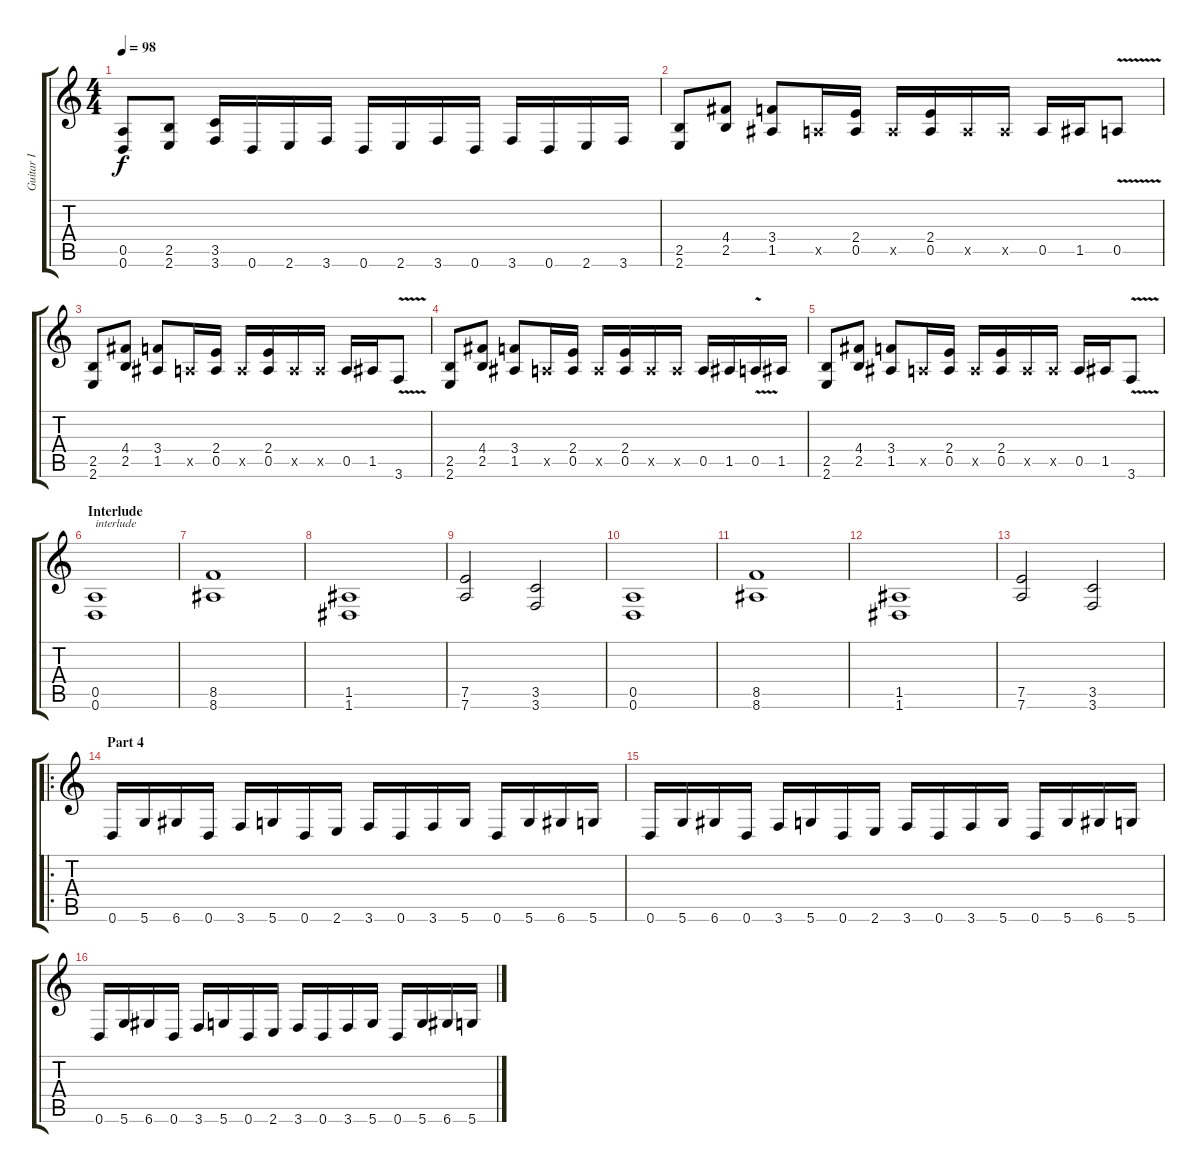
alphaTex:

\track ("Guitar I" "Guitar I") {instrument distortionguitar}
\staff {score tabs}
\tuning (E4 B3 G3 D3 A2 D2) {hide}
\ts (4 4)
\tempo 98
\clef g2
\ks c
(0.5 0.6).8{dy f} (2.5 2.6).8 (3.5 3.6).16 0.6.16 2.6.16 3.6.16 0.6.16 2.6.16 3.6.16 0.6.16 3.6.16 0.6.16 2.6.16 3.6.16 |
(2.5 2.6).8 (4.4 2.5).8 (3.4 1.5).8 0.5{x}.16 (2.4 0.5).16 0.5{x}.16 (2.4 0.5).16 0.5{x}.16 0.5{x}.16 0.5.16 1.5.16 0.5{v}.8 |
(2.5 2.6).8 (4.4 2.5).8 (3.4 1.5).8 0.5{x}.16 (2.4 0.5).16 0.5{x}.16 (2.4 0.5).16 0.5{x}.16 0.5{x}.16 0.5.16 1.5.16 3.6{v}.8 |
(2.5 2.6).8 (4.4 2.5).8 (3.4 1.5).8 0.5{x}.16 (2.4 0.5).16 0.5{x}.16 (2.4 0.5).16 0.5{x}.16 0.5{x}.16 0.5.16 1.5.16 0.5{v}.16 1.5.16 |
(2.5 2.6).8 (4.4 2.5).8 (3.4 1.5).8 0.5{x}.16 (2.4 0.5).16 0.5{x}.16 (2.4 0.5).16 0.5{x}.16 0.5{x}.16 0.5.16 1.5.16 3.6{v}.8 |
\section ("" "Interlude")
(0.5 0.6).1{txt "interlude"} |
(8.5 8.6).1 |
(1.5 1.6).1 |
(7.5 7.6).2 (3.5 3.6).2 |
(0.5 0.6).1 |
(8.5 8.6).1 |
(1.5 1.6).1 |
(7.5 7.6).2 (3.5 3.6).2 |
\ro
\section ("" "Part 4")
0.6.16 5.6.16 6.6.16 0.6.16 3.6.16 5.6.16 0.6.16 2.6.16 3.6.16 0.6.16 3.6.16 5.6.16 0.6.16 5.6.16 6.6.16 5.6.16 |
0.6.16 5.6.16 6.6.16 0.6.16 3.6.16 5.6.16 0.6.16 2.6.16 3.6.16 0.6.16 3.6.16 5.6.16 0.6.16 5.6.16 6.6.16 5.6.16 |
0.6.16 5.6.16 6.6.16 0.6.16 3.6.16 5.6.16 0.6.16 2.6.16 3.6.16 0.6.16 3.6.16 5.6.16 0.6.16 5.6.16 6.6.16 5.6.16
